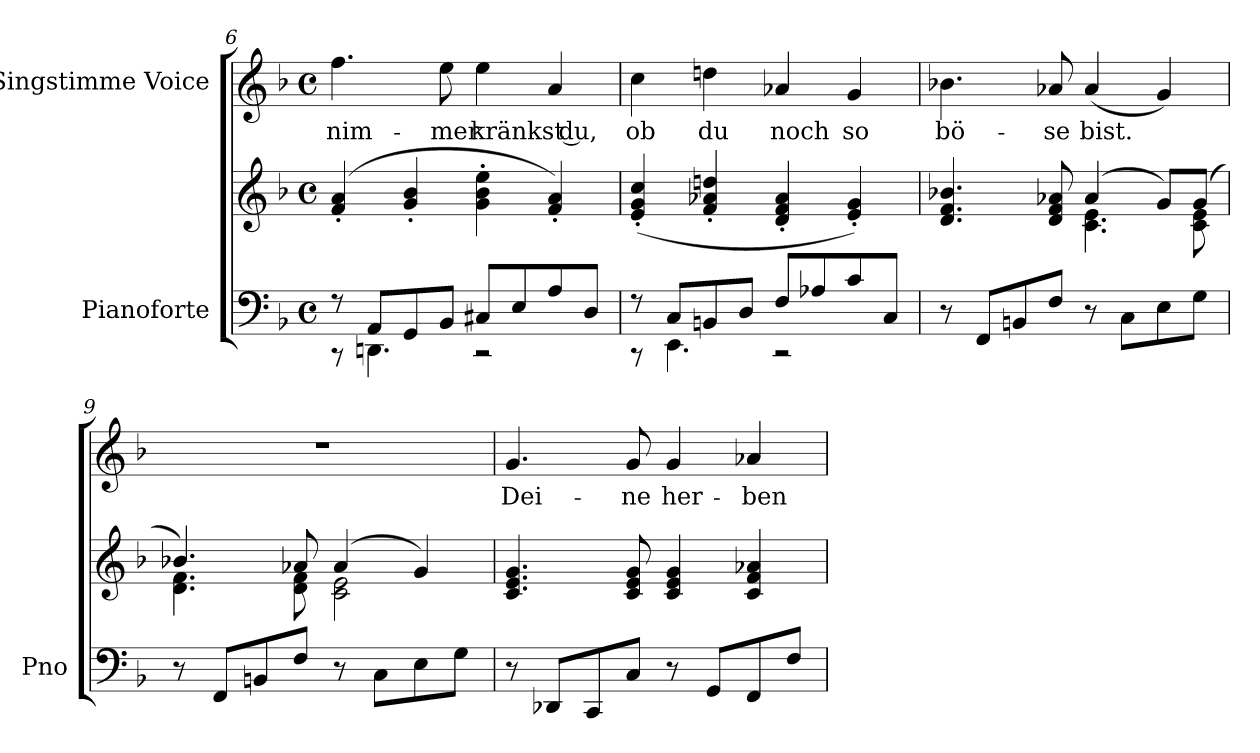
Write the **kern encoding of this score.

**kern	**kern	**kern	**text
*part2	*part2	*part1	*part1
*staff3	*staff2	*staff1	*staff1
*I"Pianoforte	*	*I"Singstimme Voice	*
*I'Pno	*	*	*
*clefF4	*clefG2	*clefG2	*
*k[b-]	*k[b-]	*k[b-]	*
*M4/4	*M4/4	*M4/4	*
*met(c)	*met(c)	*met(c)	*
=6	=6	=6	=6
*^	*	*	*
8r	8r	(4f/'> 4a/'>	4.ff\	nim-
8AA/L	4.DDn\	.	.	.
8GG/	.	4g/'> 4b-/'>	.	.
8BB-/J	.	.	8ee\	-mer
8C#X/L	2r	4g\'> 4b-\'> 4ee\'>	4ee\	kränkst du,
8E/	.	.	.	.
8A/	.	4f/'> 4a/'>)	4a/	.
8D/J	.	.	.	.
=7	=7	=7	=7	=7
8r	8r	(>4e/'> 4g/'> 4cc/'>	4cc\	ob
8C/L	4.EE\	.	.	.
8BBn/	.	4f/'> 4a-X/'> 4ddn/'>	4ddn\	du
8D/J	.	.	.	.
8F/L	2r	4d/'> 4f/'> 4a-/'>	4a-X/	noch
8A-X/	.	.	.	.
8c/	.	4e/'> 4g/'>)	4g/	so
8C/J	.	.	.	.
*v	*v	*	*	*
=8	=8	=8	=8
*	*^	*	*
8r	4.d/ 4.f/ 4.b-X/	2ryy	4.b-X\	bö-
8FF/L	.	.	.	.
8BBn/	.	.	.	.
8F/J	8d/ 8f/ 8a-X/	.	8a-X/	-se
8r	(4a-/	4.c\ 4.e\	(4a-/	bist.
8C\L	.	.	.	.
8E\	8g/L)	.	4g/)	.
8G\J	(8g/J	8c\ 8e\	.	.
=9	=9	=9	=9	=9
8r	4.b-X/)	4.d\ 4.f\	1r	.
8FF/L	.	.	.	.
8BBn/	.	.	.	.
8F/J	8a-X/	8d\ 8f\	.	.
8r	(4a-/	2c\ 2e\	.	.
8C\L	.	.	.	.
8E\	4g/)	.	.	.
8G\J	.	.	.	.
*	*v	*v	*	*
=10	=10	=10	=10
8r	4.c/ 4.e/ 4.g/	4.g/	Dei-
8DD-X/L	.	.	.
8CC/	.	.	.
8C/J	8c/ 8e/ 8g/	8g/	-ne
8r	4c/ 4e/ 4g/	4g/	her-
8GG/L	.	.	.
8FF/	4c/ 4f/ 4a-X/	4a-X/	-ben
8F/J	.	.	.
=	=	=	=
*-	*-	*-	*-
